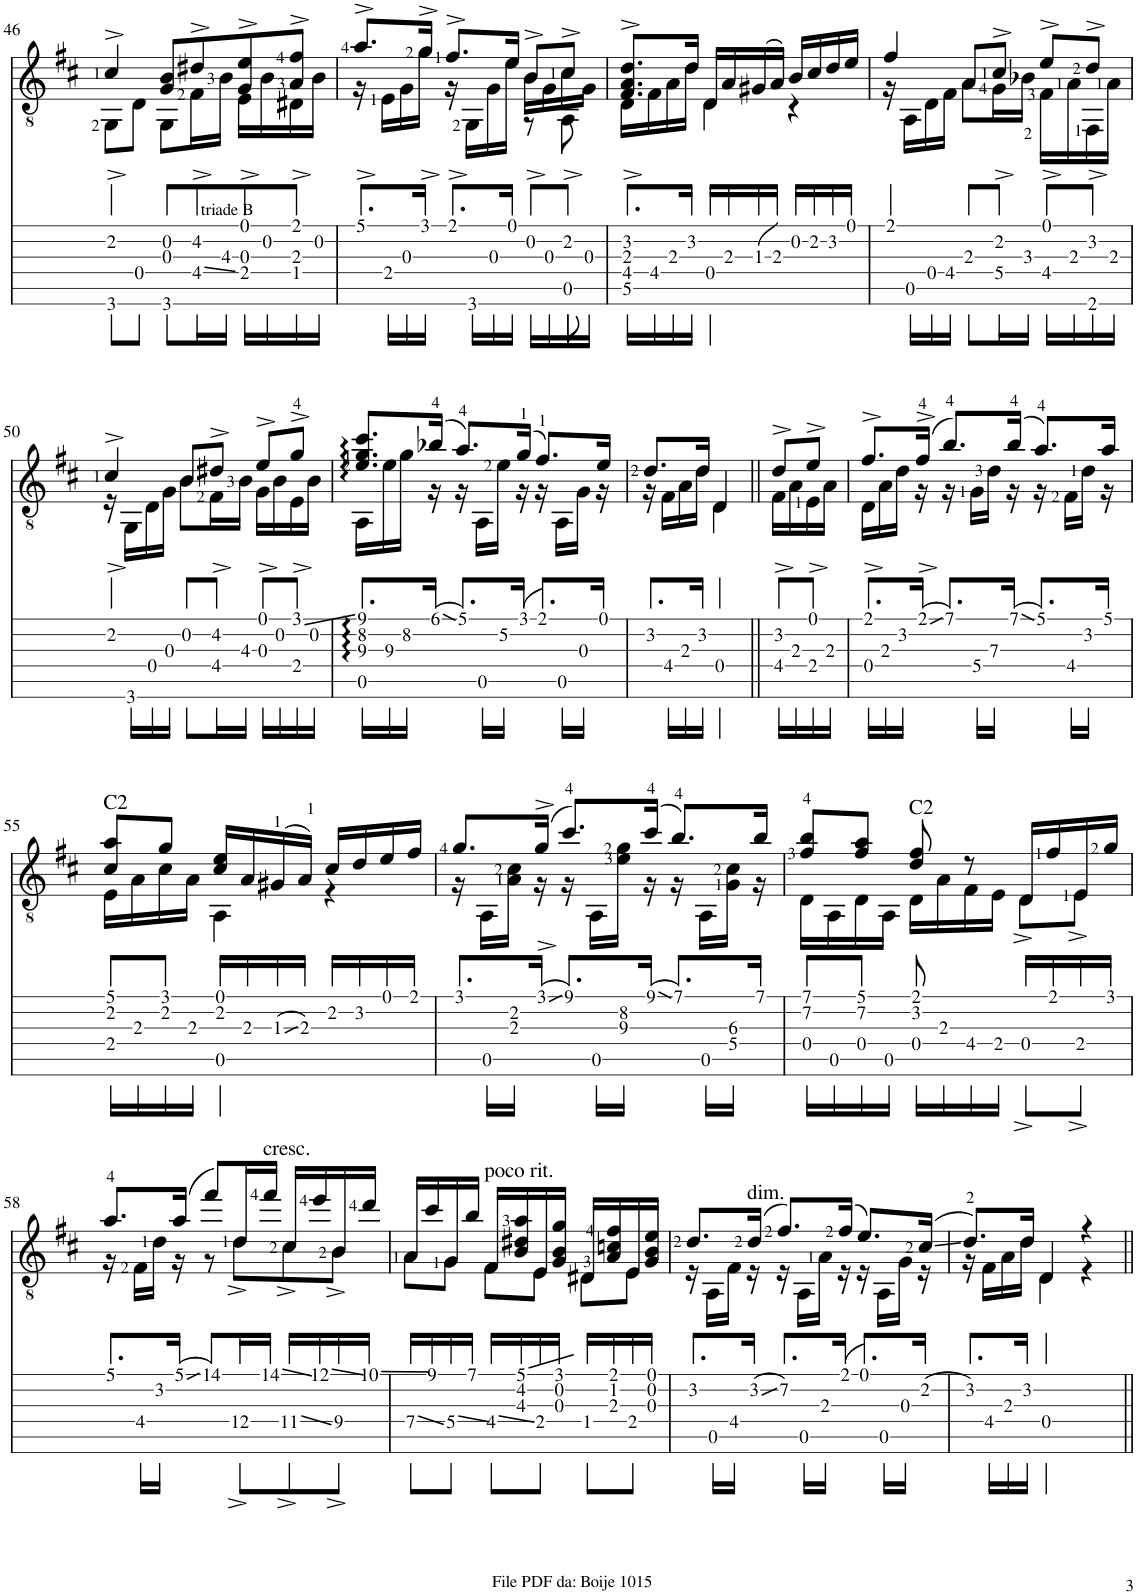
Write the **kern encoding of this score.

**kern	**kern
*part2	*part1
*staff2	*staff1
*I"Chitarra classica (Intavolatura)	*I"Guitar
!!LO:PB:g=z
*	*clefGv2
*k[f#c#]	*k[f#c#]
*M3/4	*M3/4
=46	=46
*^	*^
4c#^/	8GG\L	4c#^/	8GG\L
.	8D\J	.	8D\J
8G/ 8B/L	8GG\L	8G/ 8B/L	8GG\L
!LO:TX:a:t=triade B	!	!	!
8d#X^/	16F#\L	8d#X^/	16F#\L
.	16B\JJ	.	16B\JJ
8G/^ 8e/^	16E\LL	8G/^ 8e/^	16E\LL
.	16B\	.	16B\
8A/^ 8f#/^J	16D#X\	8A/^ 8f#/^J	16D#X\
.	16B\JJ	.	16B\JJ
=47	=47	=47	=47
*	*^	*	*^
8.a^/L	16r	2ryy	8.a^/L	16r	2ryy
.	16E\LL	.	.	16E\LL	.
.	16G\	.	.	16G\	.
16g^/Jk	16g\JJ	.	16g^/Jk	16g\JJ	.
8.f#^/L	16r	.	8.f#^/L	16r	.
.	16GG\LL	.	.	16GG\LL	.
.	16G\	.	.	16G\	.
16e/Jk	16e\JJ	.	16e/Jk	16e\JJ	.
8B^/L	16B\LL	8r	8B^/L	16B\LL	8r
.	16G\	.	.	16G\	.
8c#^/J	16c#\	8AA\	8c#^/J	16c#\	8AA\
.	16G\JJ	.	.	16G\JJ	.
*	*v	*v	*	*	*
*	*	*	*v	*v
=48	=48	=48	=48
8.F#/^ 8.A/^ 8.d/^L	16D\LL	8.F#/^ 8.A/^ 8.d/^L	16D\LL
.	16F#\	.	16F#\
.	16A\	.	16A\
16d/Jk	16d\JJ	16d/Jk	16d\JJ
16D/LL	4D\	16D/LL	4D\
16A/	.	16A/	.
(16G#X/	.	(16G#X/	.
16A/JJ)	.	16A/JJ)	.
16B/LL	4r	16B/LL	4r
16c#/	.	16c#/	.
16d/	.	16d/	.
16e/JJ	.	16e/JJ	.
=49	=49	=49	=49
4f#/	16r	4f#/	16r
.	16AA\LL	.	16AA\LL
.	16D\	.	16D\
.	16F#\JJ	.	16F#\JJ
8A/L	8A\L	8A/L	8A\L
8c#^/J	16G\L	8c#^/J	16G\L
.	16B-X\JJ	.	16B-X\JJ
8e^/L	16F#\LL	8e^/L	16F#\LL
.	16A\	.	16A\
8d^/J	16FF#\	8d^/J	16FF#\
.	16A\JJ	.	16A\JJ
!!LO:LB:g=z	!!
=50	=50	=50	=50
4c#^/	16r	4c#^/	16r
.	16GG\LL	.	16GG\LL
.	16D\	.	16D\
.	16G\JJ	.	16G\JJ
8B/L	8B\L	8B/L	8B\L
8d#X^/J	16F#\L	8d#X^/J	16F#\L
.	16B\JJ	.	16B\JJ
8e^/L	16G\LL	8e^/L	16G\LL
.	16B\	.	16B\
8g^/J	16E\	8g^/J	16E\
.	16B\JJ	.	16B\JJ
=51	=51	=51	=51
8.e/ 8.g/ 8.cc#/L	16AA\LL	8.e/ 8.g/ 8.cc#/L	16AA\LL
.	16e\	.	16e\
.	16g\JJ	.	16g\JJ
(16b-X/Jk	16r	(16b-X/Jk	16r
8.a/L)	16r	8.a/L)	16r
.	16AA\LL	.	16AA\LL
.	16e\JJ	.	16e\JJ
(16g/Jk	16r	(16g/Jk	16r
8.f#/L)	16r	8.f#/L)	16r
.	16AA\LL	.	16AA\LL
.	16G\JJ	.	16G\JJ
16e/Jk	16r	16e/Jk	16r
=52	=52	=52	=52
8.d/L	16r	8.d/L	16r
.	16F#\LL	.	16F#\LL
.	16A\	.	16A\
16d/Jk	16d\JJ	16d/Jk	16d\JJ
4D/	4D\	4D/	4D\
=53||	=53||	=53||	=53||
8d^/L	16F#\LL	8d^/L	16F#\LL
.	16A\	.	16A\
8e^/J	16E\	8e^/J	16E\
.	16A\JJ	.	16A\JJ
=54	=54	=54	=54
8.f#^/L	16D\LL	8.f#^/L	16D\LL
.	16A\	.	16A\
.	16d\JJ	.	16d\JJ
(16f#^/Jk	16r	(16f#^/Jk	16r
8.b/L)	16r	8.b/L)	16r
.	16G\LL	.	16G\LL
.	16d\JJ	.	16d\JJ
(16b/Jk	16r	(16b/Jk	16r
8.a/L)	16r	8.a/L)	16r
.	16F#\LL	.	16F#\LL
.	16d\JJ	.	16d\JJ
16a/Jk	16r	16a/Jk	16r
!!LO:LB:g=z	!!
=55	=55	=55	=55
!	!	!LO:TX:a:t=C2	!
8c#/ 8a/L	16E\LL	8c#/ 8a/L	16E\LL
.	16A\	.	16A\
8g/J	16c#\	8g/J	16c#\
.	16A\JJ	.	16A\JJ
16c#/ 16e/LL	4AA\	16c#/ 16e/LL	4AA\
16A/	.	16A/	.
(16G#X/	.	(16G#X/	.
16A/JJ)	.	16A/JJ)	.
16c#/LL	4r	16c#/LL	4r
16d/	.	16d/	.
16e/	.	16e/	.
16f#/JJ	.	16f#/JJ	.
=56	=56	=56	=56
8.g/L	16r	8.g/L	16r
.	16AA\LL	.	16AA\LL
.	16A\ 16c#\JJ	.	16A\ 16c#\JJ
(16g^/Jk	16r	(16g^/Jk	16r
8.cc#/L)	16r	8.cc#/L)	16r
.	16AA\LL	.	16AA\LL
.	16e\ 16g\JJ	.	16e\ 16g\JJ
(16cc#/Jk	16r	(16cc#/Jk	16r
8.b/L)	16r	8.b/L)	16r
.	16AA\LL	.	16AA\LL
.	16G\ 16c#\JJ	.	16G\ 16c#\JJ
16b/Jk	16r	16b/Jk	16r
=57	=57	=57	=57
8f#/ 8b/L	16D\LL	8f#/ 8b/L	16D\LL
.	16AA\	.	16AA\
8f#/ 8a/J	16D\	8f#/ 8a/J	16D\
.	16AA\JJ	.	16AA\JJ
!	!	!LO:TX:a:t=C2	!
8d/ 8f#/	16D\LL	8d/ 8f#/	16D\LL
.	16A\	.	16A\
8r	16F#\	8r	16F#\
.	16E\JJ	.	16E\JJ
16D/LL	8D^\L	16D/LL	8D^\L
16f#/	.	16f#/	.
16E/	8E^\J	16E/	8E^\J
16g/JJ	.	16g/JJ	.
!!LO:LB:g=z	!!
=58	=58	=58	=58
8.a/L	16r	8.a/L	16r
.	16F#\LL	.	16F#\LL
.	16d\JJ	.	16d\JJ
(16a/Jk	16r	(16a/Jk	16r
8ff#/L)	8r	8ff#/L)	8r
16d/L	8d^\L	16d/L	8d^\L
!	!	!LO:TX:a:t=cresc.	!
16ff#/JJ	.	16ff#/JJ	.
16c#/LL	8c#^\	16c#/LL	8c#^\
16ee/	.	16ee/	.
16B/	8B^\J	16B/	8B^\J
16dd/JJ	.	16dd/JJ	.
=59	=59	=59	=59
16A/LL	8A\L	16A/LL	8A\L
16cc#/	.	16cc#/	.
16G/	8G\J	16G/	8G\J
16b/JJ	.	16b/JJ	.
!	!	!LO:TX:a:t=poco rit.	!
16F#/LL	8F#\L	16F#/LL	8F#\L
16B/ 16d#X/ 16a/	.	16B/ 16d#X/ 16a/	.
16E/	8E\J	16E/	8E\J
16G/ 16B/ 16g/JJ	.	16G/ 16B/ 16g/JJ	.
16D#X/LL	8D#\L	16D#X/LL	8D#\L
16A/ 16cn/ 16f#/	.	16A/ 16cn/ 16f#/	.
16E/	8E\J	16E/	8E\J
16G/ 16B/ 16e/JJ	.	16G/ 16B/ 16e/JJ	.
=60	=60	=60	=60
8.d/L	16r	8.d/L	16r
.	16AA\LL	.	16AA\LL
.	16F#\JJ	.	16F#\JJ
!	!	!LO:TX:a:t=dim.	!
(16d/Jk	16r	(16d/Jk	16r
8.f#/L)	16r	8.f#/L)	16r
.	16AA\LL	.	16AA\LL
.	16A\JJ	.	16A\JJ
(16f#/Jk	16r	(16f#/Jk	16r
8.e/L)	16r	8.e/L)	16r
.	16AA\LL	.	16AA\LL
.	16G\JJ	.	16G\JJ
(16c#/Jk	16r	(16c#/Jk	16r
=61	=61	=61	=61
8.d/L)	16r	8.d/L)	16r
.	16F#\LL	.	16F#\LL
.	16A\	.	16A\
16d/Jk	16d\JJ	16d/Jk	16d\JJ
4D/	4D\	4D/	4D\
4r	4r	4r	4r
*v	*v	*	*
*	*v	*v
=||	=||
*-	*-
